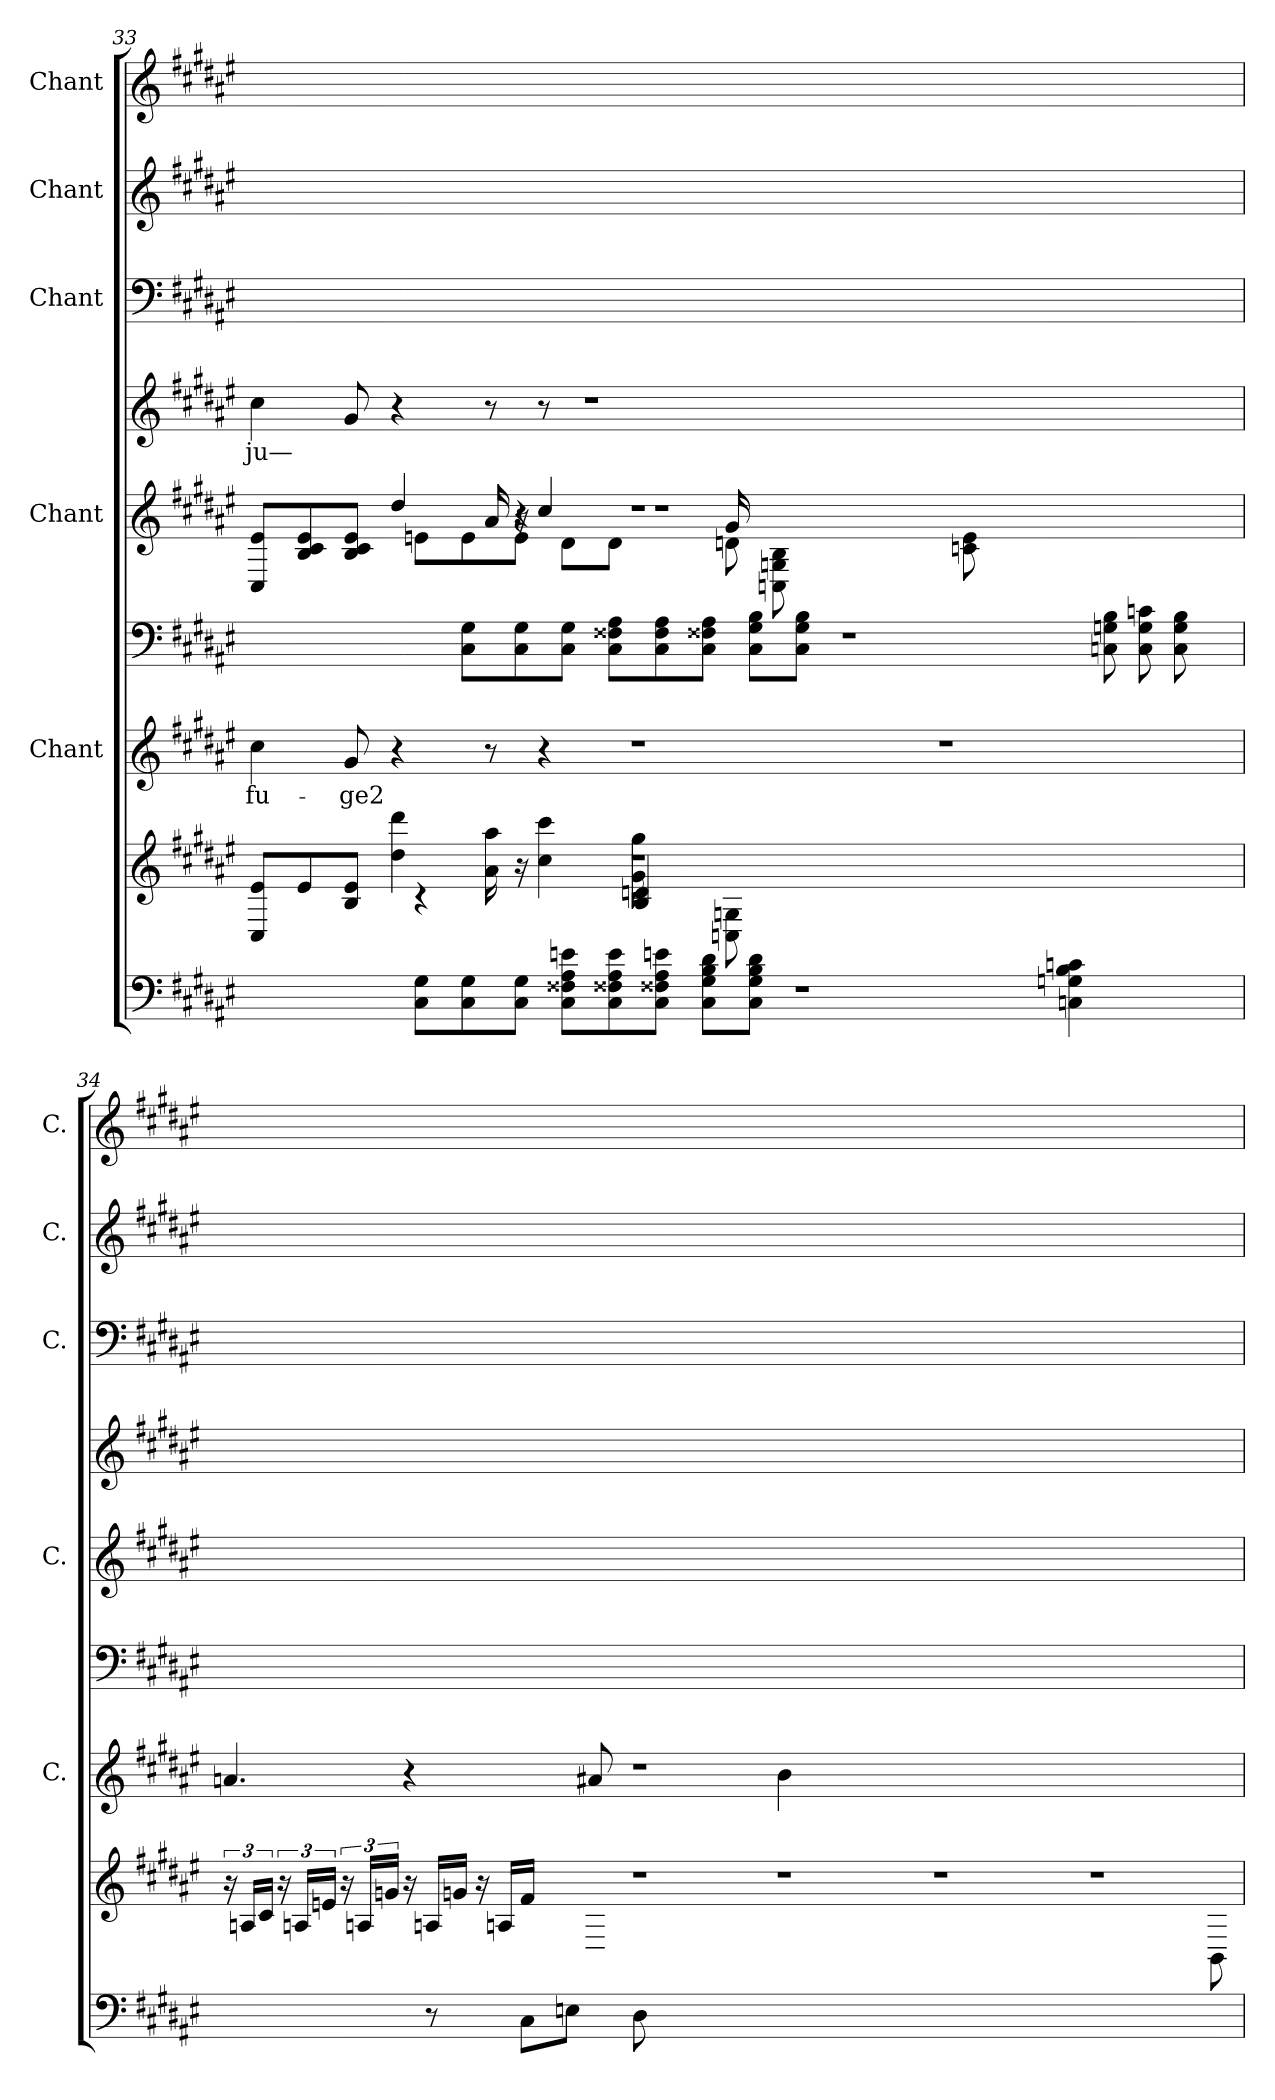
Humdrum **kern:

**kern	**kern	**kern	**text	**kern	**kern	**kern	**text	**kern	**kern	**kern
*part6	*part6	*part5	*part5	*part5	*part4	*part4	*part4	*part3	*part2	*part1
*staff9	*staff8	*staff7	*staff7	*staff6	*staff5	*staff4	*staff4	*staff3	*staff2	*staff1
*	*	*I"Chant	*	*	*I"Chant	*	*	*I"Chant	*I"Chant	*I"Chant
*	*	*I'C.	*	*	*I'C.	*	*	*I'C.	*I'C.	*I'C.
*clefF4	*clefG2	*clefG2	*	*clefF4	*clefG2	*clefG2	*	*clefF4	*clefG2	*clefG2
*k[f#c#g#d#a#e#]	*k[f#c#g#d#a#e#]	*k[f#c#g#d#a#e#]	*	*k[f#c#g#d#a#e#]	*k[f#c#g#d#a#e#]	*k[f#c#g#d#a#e#]	*	*k[f#c#g#d#a#e#]	*k[f#c#g#d#a#e#]	*k[f#c#g#d#a#e#]
=33	=33	=33	=33	=33	=33	=33	=33	=33	=33	=33
*	*^	*	*	*	*	*	*	*	*	*
*	*	*^	*	*	*	*	*	*	*	*	*
*	*	*	*^	*	*	*	*	*	*	*	*	*
*	*	*	*	*	*	*	*	*^	*	*	*	*	*
*	*	*	*	*	*	*	*	*	*^	*	*	*	*	*
*	*	*	*	*	*	*	*	*	*	*^	*	*	*	*	*
*	*	*	*	*	*	*	*	*	*	*	*^	*	*	*	*	*
4ryy	8e#i/ 8C#i/L	16ryy	16ryy	4ryy	4cc#i\	fu-	2ryy	8e#i/ 8C#i/L	16ryy	4ryy	4ryy	4ryy	4cc#i\	ju—	1ryy	1ryy	1ryy
.	.	8ryy	8ryy	.	.	.	.	.	8ryy	.	.	.	.	.	.	.	.
.	8e#i/	.	.	.	.	.	.	8c#i/ 8Bi/ 8e#i/	.	.	.	.	.	.	.	.	.
.	.	8ryy	8ryy	.	.	.	.	.	8ryy	.	.	.	.	.	.	.	.
8ryy	8e#i/ 8Bi/J	.	.	16ryy	8g#i/	ge2	.	8e#i/ 8c#i/ 8Bi/J	.	16ryy	16ryy	8ryy	8g#i/	.	.	.	.
.	.	8ryy	8ryy	8ryy	.	.	.	.	8ryy	8ryy	8ryy	.	.	.	.	.	.
16ryy	4dd#i\ 4ddd#i\	.	.	.	4r	.	.	4dd#i/	.	.	.	16ryy	4r	.	.	.	.
8C#j\ 8G#j\L	.	4r	8ryy	8ryy	.	.	.	.	8enZ\L	8ryy	8ryy	8ryy	.	.	.	.	.
.	.	.	.	.	.	.	16ryy	.	.	.	.	.	.	.	.	.	.
8C#j\ 8G#j\	.	.	8ryy	8ryy	.	.	8C#j\ 8G#j\L	.	8eZ\	8ryy	8ryy	8ryy	.	.	.	.	.
.	16a#i\ 16aa#i\	.	.	.	8r	.	.	16a#i/	.	.	.	.	8r	.	.	.	.
8C#j\ 8G#j\J	16r	16ryy	16ryy	8ryy	.	.	8C#j\ 8G#j\	16r	8eZ\J	4r	8ryy	8ryy	.	.	.	.	.
.	4cc#i\ 4ccc#i\	16ryy	16ryy	.	4r	.	.	4cc#i/	.	.	.	.	8r	.	.	.	.
8C#j\ 8F##Xj\ 8A#j\ 8enj\L	.	8ryy	8ryy	8ryy	.	.	8C#j\ 8G#j\J	.	8d#Z\L	.	8ryy	8ryy	.	.	.	.	.
.	.	.	.	.	.	.	.	.	.	.	.	.	1r	.	.	.	.
8C#j\ 8F##Xj\ 8A#j\ 8ej\	.	16ryy	16ryy	16ryy	.	.	8C#j\ 8A#j\ 8F##Xj\L	.	8d#Z\J	16ryy	16ryy	8ryy	.	.	.	.	.
.	1r	16g#Z\ 16gg#Z\	4dV/ 4BV/	16ryy	1r	.	.	1r	.	16ryy	16ryy	.	.	.	0ryy	0ryy	0ryy
8C#j\ 8F##Xj\ 8A#j\ 8enj\J	.	1ryy	.	8ryy	.	.	8C#j\ 8A#j\ 8F##j\	.	1r	8ryy	8ryy	16ryy	.	.	.	.	.
.	.	.	.	.	.	.	.	.	.	.	.	16ryy	.	.	.	.	.
8C#j\ 8d#j\ 8Bj\ 8G#j\L	.	.	.	16ryy	.	.	8C#j\ 8F##Xj\ 8A#j\J	.	.	16ryy	16ryy	8ryy	.	.	.	.	.
.	.	.	16ryy	8C\ 8G\	.	.	.	.	.	16g#N/	8d\	.	.	.	.	.	.
8C#j\ 8d#j\ 8Bj\ 8G#j\J	.	.	1ryy	.	.	.	8C#j\ 8G#j\ 8Bj\L	.	.	1ryy	.	16ryy	.	.	.	.	.
.	.	.	.	16ryy	.	.	.	.	.	.	16ryy	8C\ 8G\ 8B\	.	.	.	.	.
1r	.	.	.	1ryy	.	.	8C#j\ 8G#j\ 8Bj\J	.	.	.	1ryy	.	.	.	.	.	.
.	.	.	.	.	.	.	.	.	.	.	.	16ryy	.	.	.	.	.
.	.	.	.	.	.	.	1r	.	.	.	.	1ryy	.	.	.	.	.
.	.	.	.	.	.	.	.	.	.	.	.	.	1ryy	.	.	.	.
.	1ryy	.	.	.	1r	.	.	1ryy	.	.	.	.	.	.	.	.	.
.	.	2...ryy	.	.	.	.	.	.	8el\ 8cl\	.	.	.	.	.	.	.	.
.	.	.	.	.	.	.	.	.	2ryy	.	.	.	.	.	.	.	.
.	.	.	2ryy	.	.	.	.	.	.	2ryy	.	.	.	.	.	.	.
4CZ\ 4GZ\ 4BZ\ 4cZ\	.	.	.	2ryy	.	.	.	.	.	.	2ryy	.	.	.	.	.	.
.	.	.	.	.	.	.	8CZ\ 8GZ\ 8BZ\	.	.	.	.	4..ryy	.	.	.	.	.
4ryy	.	.	.	.	.	.	8CZ\ 8GZ\ 8cZ\	.	4ryy	.	.	.	.	.	.	.	.
.	.	.	8.ryy	.	.	.	8CZ\ 8GZ\ 8BZ\	.	.	8.ryy	.	.	.	.	.	.	.
.	.	.	.	.	.	.	.	.	.	.	.	.	8ryy	.	.	.	.
16ryy	.	.	.	16ryy	.	.	16ryy	.	16ryy	.	16ryy	.	.	.	.	.	.
*	*	*v	*v	*v	*	*	*	*v	*v	*v	*v	*v	*	*	*	*	*
!!LO:LB:g=z
=34	=34	=34	=34	=34	=34	=34	=34	=34	=34	=34	=34
4ryy	24r	8ryy	4.ani/	.	1ryy	1ryy	1ryy	.	1ryy	1ryy	1ryy
.	24Ani/LL	.	.	.	.	.	.	.	.	.	.
.	24c#i/JJ	.	.	.	.	.	.	.	.	.	.
.	24r	8ryy	.	.	.	.	.	.	.	.	.
.	24Ani/LL	.	.	.	.	.	.	.	.	.	.
.	24eni/JJ	.	.	.	.	.	.	.	.	.	.
8ryy	24r	8ryy	.	.	.	.	.	.	.	.	.
.	24Ani/LL	.	.	.	.	.	.	.	.	.	.
.	24gni/JJ	.	.	.	.	.	.	.	.	.	.
16ryy	16r	16ryy	4r	.	.	.	.	.	.	.	.
8r	16Ani/LL	16ryy	.	.	.	.	.	.	.	.	.
.	16gni/JJ	16ryy	.	.	.	.	.	.	.	.	.
8ryy	16r	16ryy	.	.	.	.	.	.	.	.	.
.	16Ani/LL	8ryy	8ryy	.	.	.	.	.	.	.	.
8C#j\L	16f#i/JJ	.	.	.	.	.	.	.	.	.	.
.	4ryy	8ryy	8ryy	.	.	.	.	.	.	.	.
8Enj\J	.	.	.	.	.	.	.	.	.	.	.
.	.	8CnZ\J	8a#Xi/	.	.	.	.	.	.	.	.
16ryy	.	.	.	.	.	.	.	.	.	.	.
8D#j\	1ryy	1r	1r	.	1ryy	1ryy	1ryy	.	1ryy	1ryy	1ryy
00ryy	.	.	.	.	.	.	.	.	.	.	.
!	!	!	!LO:N:vis=4	!	!	!	!	!	!	!	!
.	1ryy	1r	4.b!\	.	1ryy	1ryy	1ryy	.	1ryy	1ryy	1ryy
.	.	.	1ryy	.	.	.	.	.	.	.	.
.	1ryy	1r	.	.	1ryy	1ryy	1ryy	.	1ryy	1ryy	1ryy
.	.	.	1..ryy	.	.	.	.	.	.	.	.
.	1ryy	1r	.	.	1ryy	1ryy	1ryy	.	1ryy	1ryy	1ryy
.	8ryy	8BBl\	.	.	8ryy	8ryy	8ryy	.	8ryy	8ryy	8ryy
*	*v	*v	*	*	*	*	*	*	*	*	*
=	=	=	=	=	=	=	=	=	=	=
*-	*-	*-	*-	*-	*-	*-	*-	*-	*-	*-
